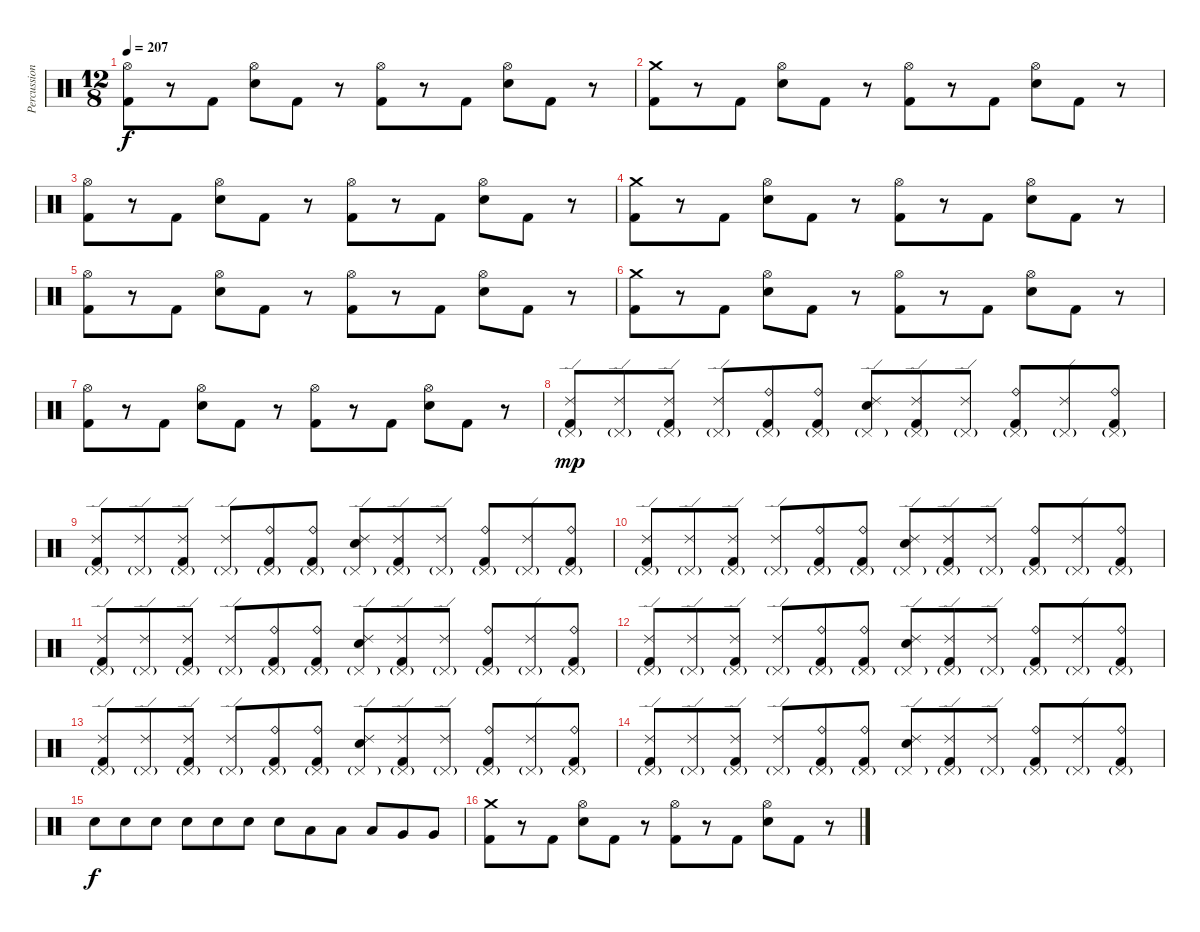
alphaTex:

\track ("Percussion" "Percussion") {instrument percussion}
\staff {score}
\articulation defaults
\ts (12 8)
\tempo 207
\clef neutral
\ks c
("Hi-Hat (open)" "Kick (hit) 2").8{dy f} r.8 "Kick (hit) 2".8 ("Hi-Hat (open)" "Electric Snare (hit)").8 "Kick (hit) 2".8 r.8 ("Hi-Hat (open)" "Kick (hit) 2").8 r.8 "Kick (hit) 2".8 ("Hi-Hat (open)" "Electric Snare (hit)").8 "Kick (hit) 2".8 r.8 |
("Crash medium (hit)" "Kick (hit) 2").8 r.8 "Kick (hit) 2".8 ("Hi-Hat (open)" "Electric Snare (hit)").8 "Kick (hit) 2".8 r.8 ("Hi-Hat (open)" "Kick (hit) 2").8 r.8 "Kick (hit) 2".8 ("Hi-Hat (open)" "Electric Snare (hit)").8 "Kick (hit) 2".8 r.8 |
("Hi-Hat (open)" "Kick (hit) 2").8 r.8 "Kick (hit) 2".8 ("Hi-Hat (open)" "Electric Snare (hit)").8 "Kick (hit) 2".8 r.8 ("Hi-Hat (open)" "Kick (hit) 2").8 r.8 "Kick (hit) 2".8 ("Hi-Hat (open)" "Electric Snare (hit)").8 "Kick (hit) 2".8 r.8 |
("Crash medium (hit)" "Kick (hit) 2").8 r.8 "Kick (hit) 2".8 ("Hi-Hat (open)" "Electric Snare (hit)").8 "Kick (hit) 2".8 r.8 ("Hi-Hat (open)" "Kick (hit) 2").8 r.8 "Kick (hit) 2".8 ("Hi-Hat (open)" "Electric Snare (hit)").8 "Kick (hit) 2".8 r.8 |
("Hi-Hat (open)" "Kick (hit) 2").8 r.8 "Kick (hit) 2".8 ("Hi-Hat (open)" "Electric Snare (hit)").8 "Kick (hit) 2".8 r.8 ("Hi-Hat (open)" "Kick (hit) 2").8 r.8 "Kick (hit) 2".8 ("Hi-Hat (open)" "Electric Snare (hit)").8 "Kick (hit) 2".8 r.8 |
("Crash medium (hit)" "Kick (hit) 2").8 r.8 "Kick (hit) 2".8 ("Hi-Hat (open)" "Electric Snare (hit)").8 "Kick (hit) 2".8 r.8 ("Hi-Hat (open)" "Kick (hit) 2").8 r.8 "Kick (hit) 2".8 ("Hi-Hat (open)" "Electric Snare (hit)").8 "Kick (hit) 2".8 r.8 |
("Hi-Hat (open)" "Kick (hit) 2").8 r.8 "Kick (hit) 2".8 ("Hi-Hat (open)" "Electric Snare (hit)").8 "Kick (hit) 2".8 r.8 ("Hi-Hat (open)" "Kick (hit) 2").8 r.8 "Kick (hit) 2".8 ("Hi-Hat (open)" "Electric Snare (hit)").8 "Kick (hit) 2".8 r.8 |
("Ride (edge) 2" "Pedal Hi-Hat (hit)"{g} "Kick (hit) 2").8{dy mp} ("Ride (edge) 2" "Pedal Hi-Hat (hit)"{g}).8 ("Ride (edge) 2" "Pedal Hi-Hat (hit)"{g} "Kick (hit) 2").8 ("Ride (edge) 2" "Pedal Hi-Hat (hit)"{g}).8 ("Ride (bell)" "Pedal Hi-Hat (hit)"{g} "Kick (hit) 2").8 ("Ride (bell)" "Pedal Hi-Hat (hit)"{g} "Kick (hit) 2").8 ("Ride (edge) 2" "Pedal Hi-Hat (hit)"{g} "Electric Snare (hit)").8 ("Ride (edge) 2" "Pedal Hi-Hat (hit)"{g} "Kick (hit) 2").8 ("Ride (edge) 2" "Pedal Hi-Hat (hit)"{g}).8 ("Ride (bell)" "Pedal Hi-Hat (hit)"{g} "Kick (hit) 2").8 ("Ride (edge) 2" "Pedal Hi-Hat (hit)"{g}).8 ("Ride (bell)" "Pedal Hi-Hat (hit)"{g} "Kick (hit) 2").8 |
("Ride (edge) 2" "Pedal Hi-Hat (hit)"{g} "Kick (hit) 2").8 ("Ride (edge) 2" "Pedal Hi-Hat (hit)"{g}).8 ("Ride (edge) 2" "Pedal Hi-Hat (hit)"{g} "Kick (hit) 2").8 ("Ride (edge) 2" "Pedal Hi-Hat (hit)"{g}).8 ("Ride (bell)" "Pedal Hi-Hat (hit)"{g} "Kick (hit) 2").8 ("Ride (bell)" "Pedal Hi-Hat (hit)"{g} "Kick (hit) 2").8 ("Ride (edge) 2" "Pedal Hi-Hat (hit)"{g} "Electric Snare (hit)").8 ("Ride (edge) 2" "Pedal Hi-Hat (hit)"{g} "Kick (hit) 2").8 ("Ride (edge) 2" "Pedal Hi-Hat (hit)"{g}).8 ("Ride (bell)" "Pedal Hi-Hat (hit)"{g} "Kick (hit) 2").8 ("Ride (edge) 2" "Pedal Hi-Hat (hit)"{g}).8 ("Ride (bell)" "Pedal Hi-Hat (hit)"{g} "Kick (hit) 2").8 |
("Ride (edge) 2" "Pedal Hi-Hat (hit)"{g} "Kick (hit) 2").8 ("Ride (edge) 2" "Pedal Hi-Hat (hit)"{g}).8 ("Ride (edge) 2" "Pedal Hi-Hat (hit)"{g} "Kick (hit) 2").8 ("Ride (edge) 2" "Pedal Hi-Hat (hit)"{g}).8 ("Ride (bell)" "Pedal Hi-Hat (hit)"{g} "Kick (hit) 2").8 ("Ride (bell)" "Pedal Hi-Hat (hit)"{g} "Kick (hit) 2").8 ("Ride (edge) 2" "Pedal Hi-Hat (hit)"{g} "Electric Snare (hit)").8 ("Ride (edge) 2" "Pedal Hi-Hat (hit)"{g} "Kick (hit) 2").8 ("Ride (edge) 2" "Pedal Hi-Hat (hit)"{g}).8 ("Ride (bell)" "Pedal Hi-Hat (hit)"{g} "Kick (hit) 2").8 ("Ride (edge) 2" "Pedal Hi-Hat (hit)"{g}).8 ("Ride (bell)" "Pedal Hi-Hat (hit)"{g} "Kick (hit) 2").8 |
("Ride (edge) 2" "Pedal Hi-Hat (hit)"{g} "Kick (hit) 2").8 ("Ride (edge) 2" "Pedal Hi-Hat (hit)"{g}).8 ("Ride (edge) 2" "Pedal Hi-Hat (hit)"{g} "Kick (hit) 2").8 ("Ride (edge) 2" "Pedal Hi-Hat (hit)"{g}).8 ("Ride (bell)" "Pedal Hi-Hat (hit)"{g} "Kick (hit) 2").8 ("Ride (bell)" "Pedal Hi-Hat (hit)"{g} "Kick (hit) 2").8 ("Ride (edge) 2" "Pedal Hi-Hat (hit)"{g} "Electric Snare (hit)").8 ("Ride (edge) 2" "Pedal Hi-Hat (hit)"{g} "Kick (hit) 2").8 ("Ride (edge) 2" "Pedal Hi-Hat (hit)"{g}).8 ("Ride (bell)" "Pedal Hi-Hat (hit)"{g} "Kick (hit) 2").8 ("Ride (edge) 2" "Pedal Hi-Hat (hit)"{g}).8 ("Ride (bell)" "Pedal Hi-Hat (hit)"{g} "Kick (hit) 2").8 |
("Ride (edge) 2" "Pedal Hi-Hat (hit)"{g} "Kick (hit) 2").8 ("Ride (edge) 2" "Pedal Hi-Hat (hit)"{g}).8 ("Ride (edge) 2" "Pedal Hi-Hat (hit)"{g} "Kick (hit) 2").8 ("Ride (edge) 2" "Pedal Hi-Hat (hit)"{g}).8 ("Ride (bell)" "Pedal Hi-Hat (hit)"{g} "Kick (hit) 2").8 ("Ride (bell)" "Pedal Hi-Hat (hit)"{g} "Kick (hit) 2").8 ("Ride (edge) 2" "Pedal Hi-Hat (hit)"{g} "Electric Snare (hit)").8 ("Ride (edge) 2" "Pedal Hi-Hat (hit)"{g} "Kick (hit) 2").8 ("Ride (edge) 2" "Pedal Hi-Hat (hit)"{g}).8 ("Ride (bell)" "Pedal Hi-Hat (hit)"{g} "Kick (hit) 2").8 ("Ride (edge) 2" "Pedal Hi-Hat (hit)"{g}).8 ("Ride (bell)" "Pedal Hi-Hat (hit)"{g} "Kick (hit) 2").8 |
("Ride (edge) 2" "Pedal Hi-Hat (hit)"{g} "Kick (hit) 2").8 ("Ride (edge) 2" "Pedal Hi-Hat (hit)"{g}).8 ("Ride (edge) 2" "Pedal Hi-Hat (hit)"{g} "Kick (hit) 2").8 ("Ride (edge) 2" "Pedal Hi-Hat (hit)"{g}).8 ("Ride (bell)" "Pedal Hi-Hat (hit)"{g} "Kick (hit) 2").8 ("Ride (bell)" "Pedal Hi-Hat (hit)"{g} "Kick (hit) 2").8 ("Ride (edge) 2" "Pedal Hi-Hat (hit)"{g} "Electric Snare (hit)").8 ("Ride (edge) 2" "Pedal Hi-Hat (hit)"{g} "Kick (hit) 2").8 ("Ride (edge) 2" "Pedal Hi-Hat (hit)"{g}).8 ("Ride (bell)" "Pedal Hi-Hat (hit)"{g} "Kick (hit) 2").8 ("Ride (edge) 2" "Pedal Hi-Hat (hit)"{g}).8 ("Ride (bell)" "Pedal Hi-Hat (hit)"{g} "Kick (hit) 2").8 |
("Ride (edge) 2" "Pedal Hi-Hat (hit)"{g} "Kick (hit) 2").8 ("Ride (edge) 2" "Pedal Hi-Hat (hit)"{g}).8 ("Ride (edge) 2" "Pedal Hi-Hat (hit)"{g} "Kick (hit) 2").8 ("Ride (edge) 2" "Pedal Hi-Hat (hit)"{g}).8 ("Ride (bell)" "Pedal Hi-Hat (hit)"{g} "Kick (hit) 2").8 ("Ride (bell)" "Pedal Hi-Hat (hit)"{g} "Kick (hit) 2").8 ("Ride (edge) 2" "Pedal Hi-Hat (hit)"{g} "Electric Snare (hit)").8 ("Ride (edge) 2" "Pedal Hi-Hat (hit)"{g} "Kick (hit) 2").8 ("Ride (edge) 2" "Pedal Hi-Hat (hit)"{g}).8 ("Ride (bell)" "Pedal Hi-Hat (hit)"{g} "Kick (hit) 2").8 ("Ride (edge) 2" "Pedal Hi-Hat (hit)"{g}).8 ("Ride (bell)" "Pedal Hi-Hat (hit)"{g} "Kick (hit) 2").8 |
"Electric Snare (hit)".8{dy f} "Electric Snare (hit)".8 "Electric Snare (hit)".8 "Electric Snare (hit)".8 "Electric Snare (hit)".8 "Electric Snare (hit)".8 "Electric Snare (hit)".8 "Low Tom (hit)".8 "Low Tom (hit)".8 "Low Tom (hit)".8 "Very Low Tom (hit)".8 "Very Low Tom (hit)".8 |
("Crash medium (hit)" "Kick (hit) 2").8 r.8 "Kick (hit) 2".8 ("Hi-Hat (open)" "Electric Snare (hit)").8 "Kick (hit) 2".8 r.8 ("Hi-Hat (open)" "Kick (hit) 2").8 r.8 "Kick (hit) 2".8 ("Hi-Hat (open)" "Electric Snare (hit)").8 "Kick (hit) 2".8 r.8
